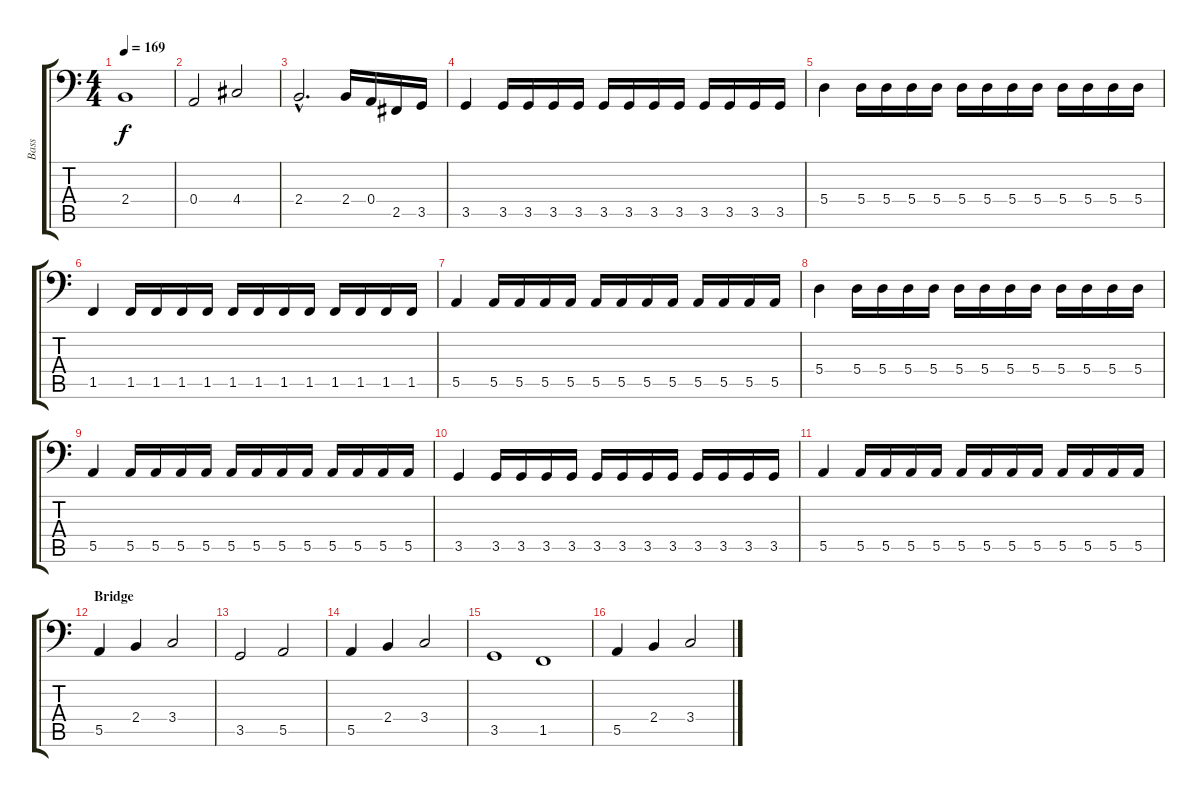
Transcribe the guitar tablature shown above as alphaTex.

\track ("Bass" "Bass") {instrument electricbassfinger}
\staff {score tabs}
\tuning (C3 G2 D2 A1 E1 B0) {hide}
\ts (4 4)
\tempo 169
\clef f4
\ks c
2.4.1{dy f} |
0.4.2 4.4.2 |
2.4{hac}.2{d} 2.4.16 0.4.16 2.5.16 3.5.16 |
3.5.4 3.5.16 3.5.16 3.5.16 3.5.16 3.5.16 3.5.16 3.5.16 3.5.16 3.5.16 3.5.16 3.5.16 3.5.16 |
5.4.4 5.4.16 5.4.16 5.4.16 5.4.16 5.4.16 5.4.16 5.4.16 5.4.16 5.4.16 5.4.16 5.4.16 5.4.16 |
1.5.4 1.5.16 1.5.16 1.5.16 1.5.16 1.5.16 1.5.16 1.5.16 1.5.16 1.5.16 1.5.16 1.5.16 1.5.16 |
5.5.4 5.5.16 5.5.16 5.5.16 5.5.16 5.5.16 5.5.16 5.5.16 5.5.16 5.5.16 5.5.16 5.5.16 5.5.16 |
5.4.4 5.4.16 5.4.16 5.4.16 5.4.16 5.4.16 5.4.16 5.4.16 5.4.16 5.4.16 5.4.16 5.4.16 5.4.16 |
5.5.4 5.5.16 5.5.16 5.5.16 5.5.16 5.5.16 5.5.16 5.5.16 5.5.16 5.5.16 5.5.16 5.5.16 5.5.16 |
3.5.4 3.5.16 3.5.16 3.5.16 3.5.16 3.5.16 3.5.16 3.5.16 3.5.16 3.5.16 3.5.16 3.5.16 3.5.16 |
5.5.4 5.5.16 5.5.16 5.5.16 5.5.16 5.5.16 5.5.16 5.5.16 5.5.16 5.5.16 5.5.16 5.5.16 5.5.16 |
\section ("" "Bridge")
5.5.4 2.4.4 3.4.2 |
3.5.2 5.5.2 |
5.5.4 2.4.4 3.4.2 |
3.5.1 1.5.1 |
5.5.4 2.4.4 3.4.2
